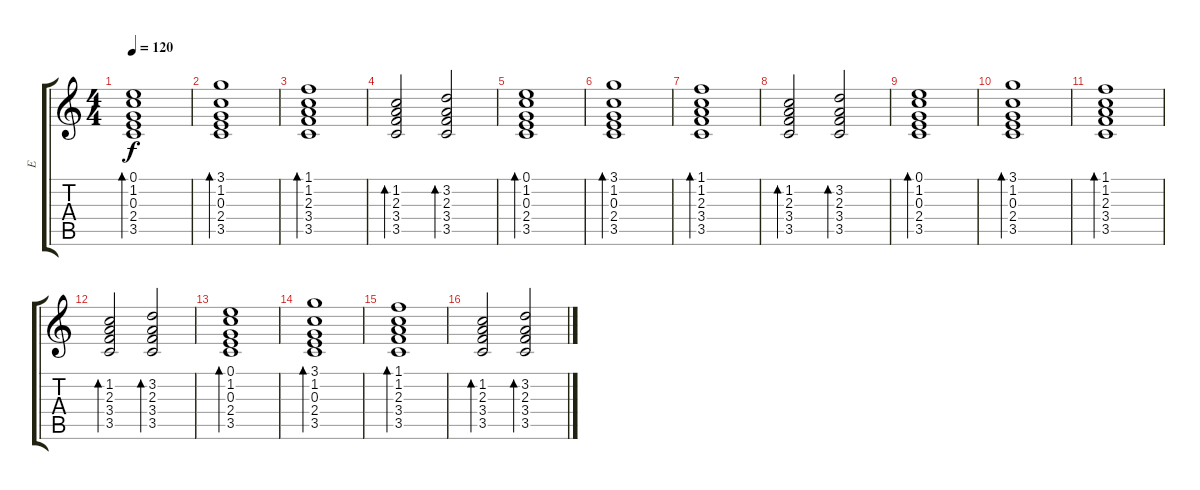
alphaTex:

\track ("  E" "  E") {instrument acousticguitarnylon}
\staff {score tabs}
\tuning (E4 B3 G3 D3 A2 E2) {hide}
\ts (4 4)
\tempo 120
\clef g2
\ks c
(0.1 1.2 0.3 2.4 3.5).1{bd 60 dy f} |
(3.1 1.2 0.3 2.4 3.5).1{bd 60} |
(1.1 1.2 2.3 3.4 3.5).1{bd 60} |
(1.2 2.3 3.4 3.5).2{bd 60} (3.2 2.3 3.4 3.5).2{bd 60} |
(0.1 1.2 0.3 2.4 3.5).1{bd 60} |
(3.1 1.2 0.3 2.4 3.5).1{bd 60} |
(1.1 1.2 2.3 3.4 3.5).1{bd 60} |
(1.2 2.3 3.4 3.5).2{bd 60} (3.2 2.3 3.4 3.5).2{bd 60} |
(0.1 1.2 0.3 2.4 3.5).1{bd 60} |
(3.1 1.2 0.3 2.4 3.5).1{bd 60} |
(1.1 1.2 2.3 3.4 3.5).1{bd 60} |
(1.2 2.3 3.4 3.5).2{bd 60} (3.2 2.3 3.4 3.5).2{bd 60} |
(0.1 1.2 0.3 2.4 3.5).1{bd 60} |
(3.1 1.2 0.3 2.4 3.5).1{bd 60} |
(1.1 1.2 2.3 3.4 3.5).1{bd 60} |
(1.2 2.3 3.4 3.5).2{bd 60} (3.2 2.3 3.4 3.5).2{bd 60}
